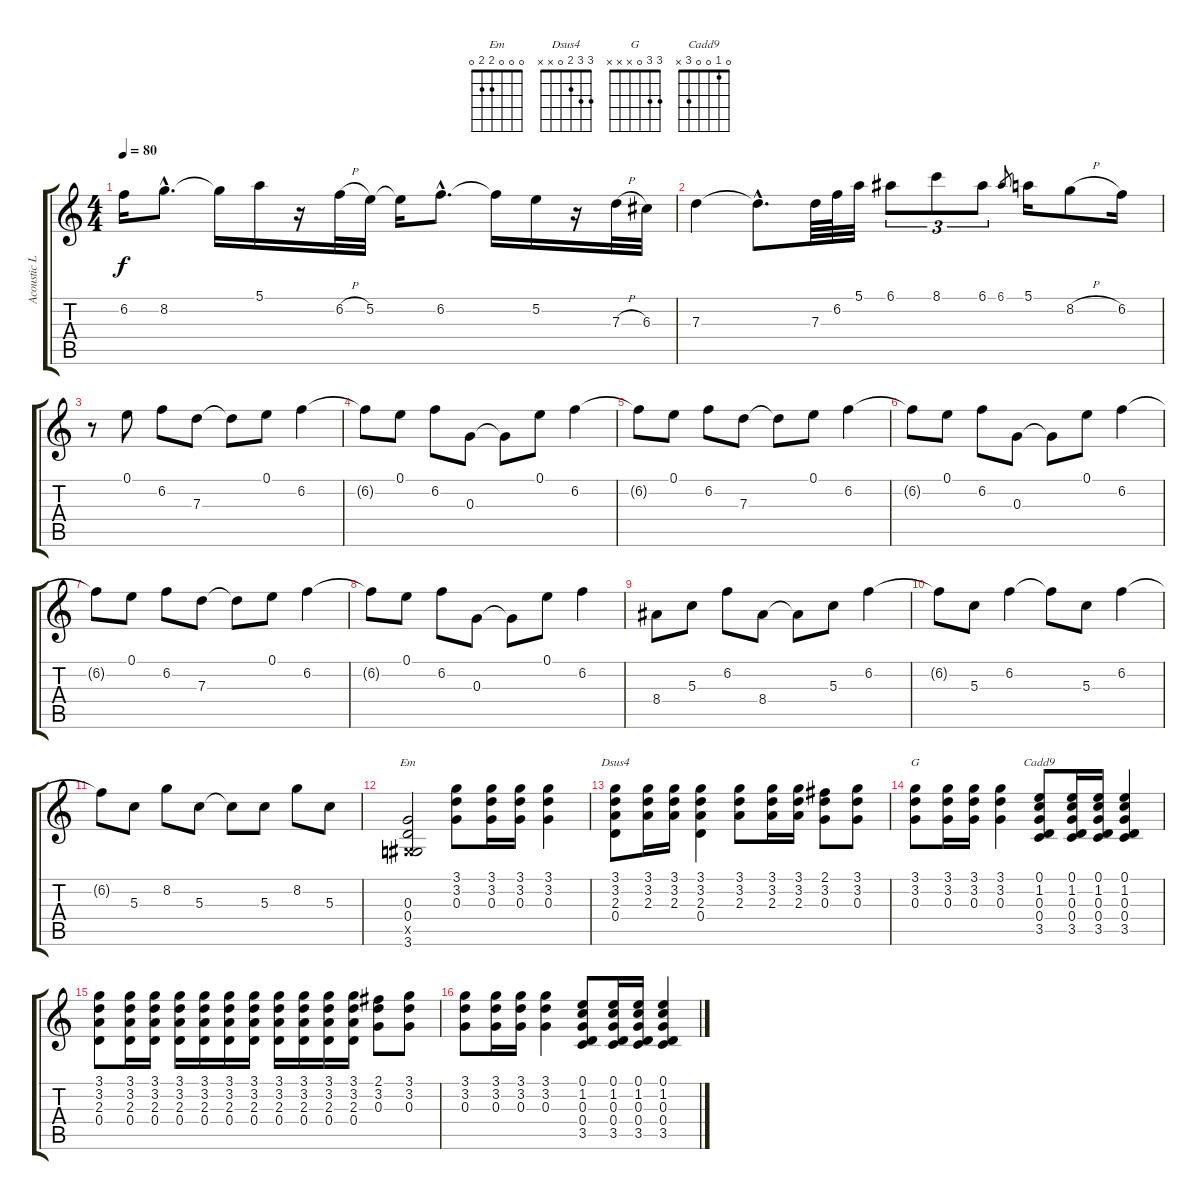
\track ("Acoustic Lead Guitar" "Acoustic L") {instrument acousticguitarsteel}
\staff {score tabs}
\tuning (E4 B3 G3 D3 A2 E2) {hide}
\chord ("Em" 0 0 0 2 2 0)
\chord ("Dsus4" 3 3 2 0 x x)
\chord ("G" 3 3 0 x x x)
\chord ("Cadd9" 0 1 0 0 3 x)
\ts (4 4)
\tempo 80
\clef g2
\ks c
6.2{t}.16{dy f} 8.2{hac}.8{d} 8.2{t}.16 5.1.16 r.16 6.2{h}.32 5.2.32 5.2{t}.16 6.2{hac}.8{d} 6.2{t}.16 5.2.16 r.16 7.3{h}.32 6.3.32 |
7.3.4 7.3{hac t}.8{d} 7.3.64 6.2.64 5.1.32 6.1.8{tu (3 2)} 8.1.8{tu (3 2)} 6.1.8{tu (3 2)} 6.1.8{gr} 5.1.16 8.2{h}.8 6.2.16 |
r.8 0.1.8 6.2.8 7.3.8 7.3{t}.8 0.1.8 6.2.4 |
6.2{t}.8 0.1.8 6.2.8 0.3.8 0.3{t}.8 0.1.8 6.2.4 |
6.2{t}.8 0.1.8 6.2.8 7.3.8 7.3{t}.8 0.1.8 6.2.4 |
6.2{t}.8 0.1.8 6.2.8 0.3.8 0.3{t}.8 0.1.8 6.2.4 |
6.2{t}.8 0.1.8 6.2.8 7.3.8 7.3{t}.8 0.1.8 6.2.4 |
6.2{t}.8 0.1.8 6.2.8 0.3.8 0.3{t}.8 0.1.8 6.2.4 |
8.4.8 5.3.8 6.2.8 8.4.8 8.4{t}.8 5.3.8 6.2.4 |
6.2{t}.8 5.3.8 6.2.4 6.2{t}.8 5.3.8 6.2.4 |
6.2{t}.8 5.3.8 8.2.8 5.3.8 5.3{t}.8 5.3.8 8.2.8 5.3.8 |
(0.3 0.4 -1.5{x} 3.6).2{ch "Em"} (3.1 3.2 0.3).8 (3.1 3.2 0.3).16 (3.1 3.2 0.3).16 (3.1 3.2 0.3).4 |
(3.1 3.2 2.3 0.4).8{ch "Dsus4"} (3.1 3.2 2.3).16 (3.1 3.2 2.3).16 (3.1 3.2 2.3 0.4).4 (3.1 3.2 2.3).8 (3.1 3.2 2.3).16 (3.1 3.2 2.3).16 (2.1 3.2 0.3).8 (3.1 3.2 0.3).8 |
(3.1 3.2 0.3).8{ch "G"} (3.1 3.2 0.3).16 (3.1 3.2 0.3).16 (3.1 3.2 0.3).4 (0.1 1.2 0.3 0.4 3.5).8{ch "Cadd9"} (0.1 1.2 0.3 0.4 3.5).16 (0.1 1.2 0.3 0.4 3.5).16 (0.1 1.2 0.3 0.4 3.5).4 |
(3.1 3.2 2.3 0.4).8 (3.1 3.2 2.3 0.4).16 (3.1 3.2 2.3 0.4).16 (3.1 3.2 2.3 0.4).16 (3.1 3.2 2.3 0.4).16 (3.1 3.2 2.3 0.4).16 (3.1 3.2 2.3 0.4).16 (3.1 3.2 2.3 0.4).16 (3.1 3.2 2.3 0.4).16 (3.1 3.2 2.3 0.4).16 (3.1 3.2 2.3 0.4).16 (2.1 3.2 0.3).8 (3.1 3.2 0.3).8 |
(3.1 3.2 0.3).8 (3.1 3.2 0.3).16 (3.1 3.2 0.3).16 (3.1 3.2 0.3).4 (0.1 1.2 0.3 0.4 3.5).8 (0.1 1.2 0.3 0.4 3.5).16 (0.1 1.2 0.3 0.4 3.5).16 (0.1 1.2 0.3 0.4 3.5).4
